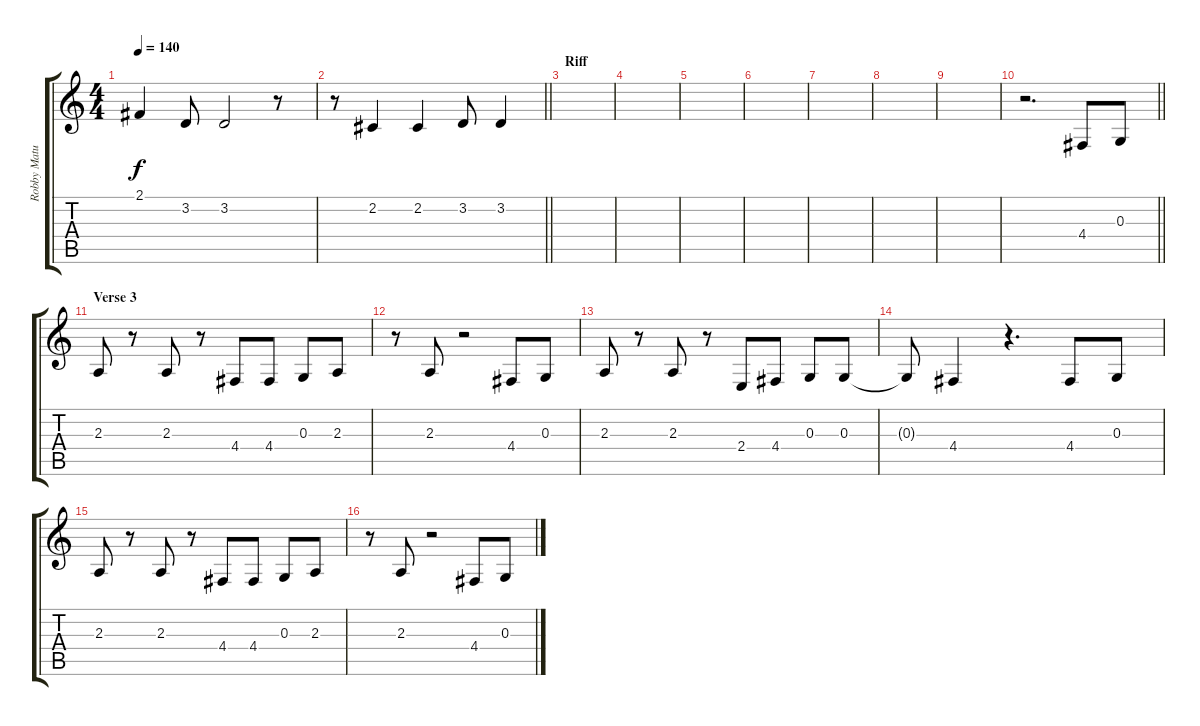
\track ("Robby Matulandi" "Robby Matu") {instrument lead6voice}
\staff {score tabs}
\tuning (E4 B3 G3 D3 A2 E2) {hide}
\ts (4 4)
\tempo 140
\clef g2
\ks c
2.1.4{dy f} 3.2.8 3.2.2 r.8 |
\barLineRight lightlight
r.8 2.2.4 2.2.4 3.2.8 3.2.4 |
\section ("" "Riff")
|
|
|
|
|
|
|
\barLineRight lightlight
r.2{d} 4.4.8 0.3.8 |
\section ("" "Verse 3")
2.3.8 r.8 2.3.8 r.8 4.4.8 4.4.8 0.3.8 2.3.8 |
r.8 2.3.8 r.2 4.4.8 0.3.8 |
2.3.8 r.8 2.3.8 r.8 2.4.8 4.4.8 0.3.8 0.3.8 |
0.3{t}.8 4.4.4 r.4{d} 4.4.8 0.3.8 |
2.3.8 r.8 2.3.8 r.8 4.4.8 4.4.8 0.3.8 2.3.8 |
r.8 2.3.8 r.2 4.4.8 0.3.8
